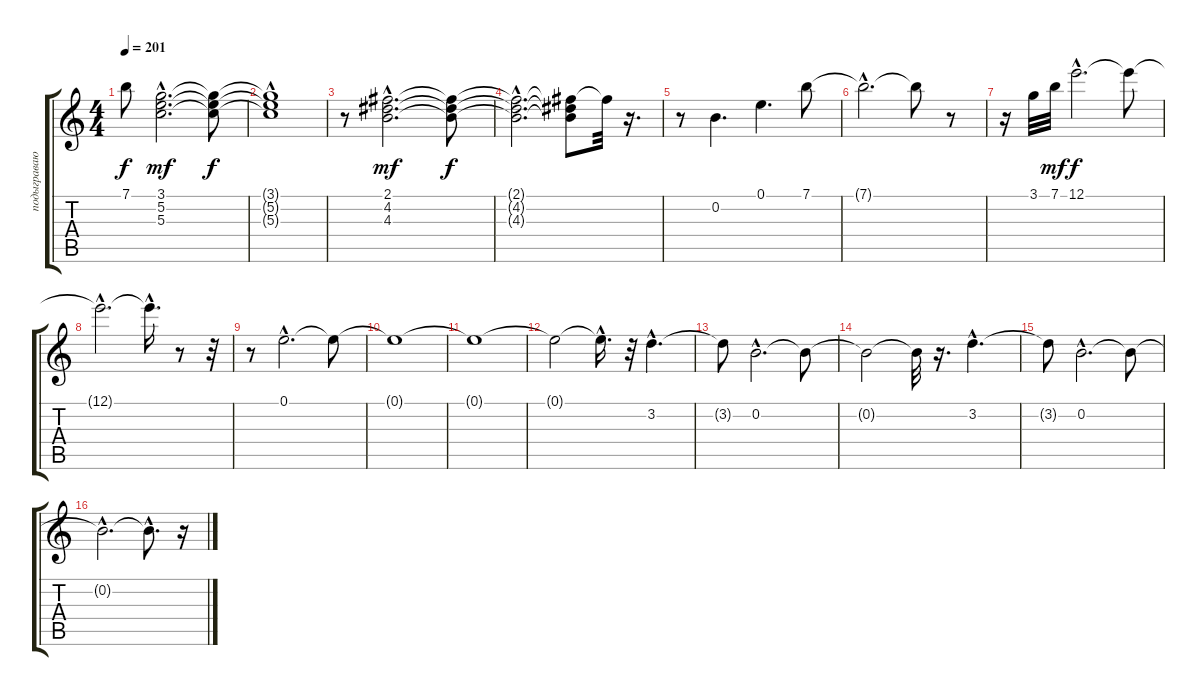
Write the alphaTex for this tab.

\track ("подыгравающее соло" "подыграваю") {instrument electricguitarjazz}
\staff {score tabs}
\tuning (E4 B3 G3 D3 A2 E2) {hide}
\ts (4 4)
\tempo 201
\clef g2
\ks c
7.1{t}.8{dy f} (3.1{hac} 5.2{hac} 5.3{hac}).2{d dy mf} (3.1{t} 5.2{t} 5.3{t}).8{dy f} |
(3.1{t} 5.2{hac t} 5.3{hac t}).1 |
r.8 (2.1{hac} 4.2{hac} 4.3{hac}).2{d dy mf} (2.1{t} 4.2{t} 4.3{t}).8{dy f} |
(2.1{hac t} 4.2{hac t} 4.3{hac t}).2{d} (2.1{t} 4.2{t} 4.3{t}).8 2.1{t}.32 r.16{d} |
r.8 0.2.4{d} 0.1.4{d} 7.1.8 |
7.1{hac t}.2{d} 7.1{t}.8 r.8 |
r.16 3.1.32 7.1.32{dy mf} 12.1{hac}.2{d dy f} 12.1{t}.8 |
12.1{hac t}.2{d} 12.1{hac t}.16{d} r.8 r.32 |
r.8 0.1{hac}.2{d} 0.1{t}.8 |
0.1{t}.1 |
0.1{t}.1 |
0.1{t}.2 0.1{hac t}.16{d} r.32 3.2{hac}.4{d} |
3.2{t}.8 0.2{hac}.2{d} 0.2{t}.8 |
0.2{t}.2 0.2{t}.32 r.16{d} 3.2{hac}.4{d} |
3.2{t}.8 0.2{hac}.2{d} 0.2{t}.8 |
0.2{hac t}.2{d} 0.2{hac t}.8{d} r.16
